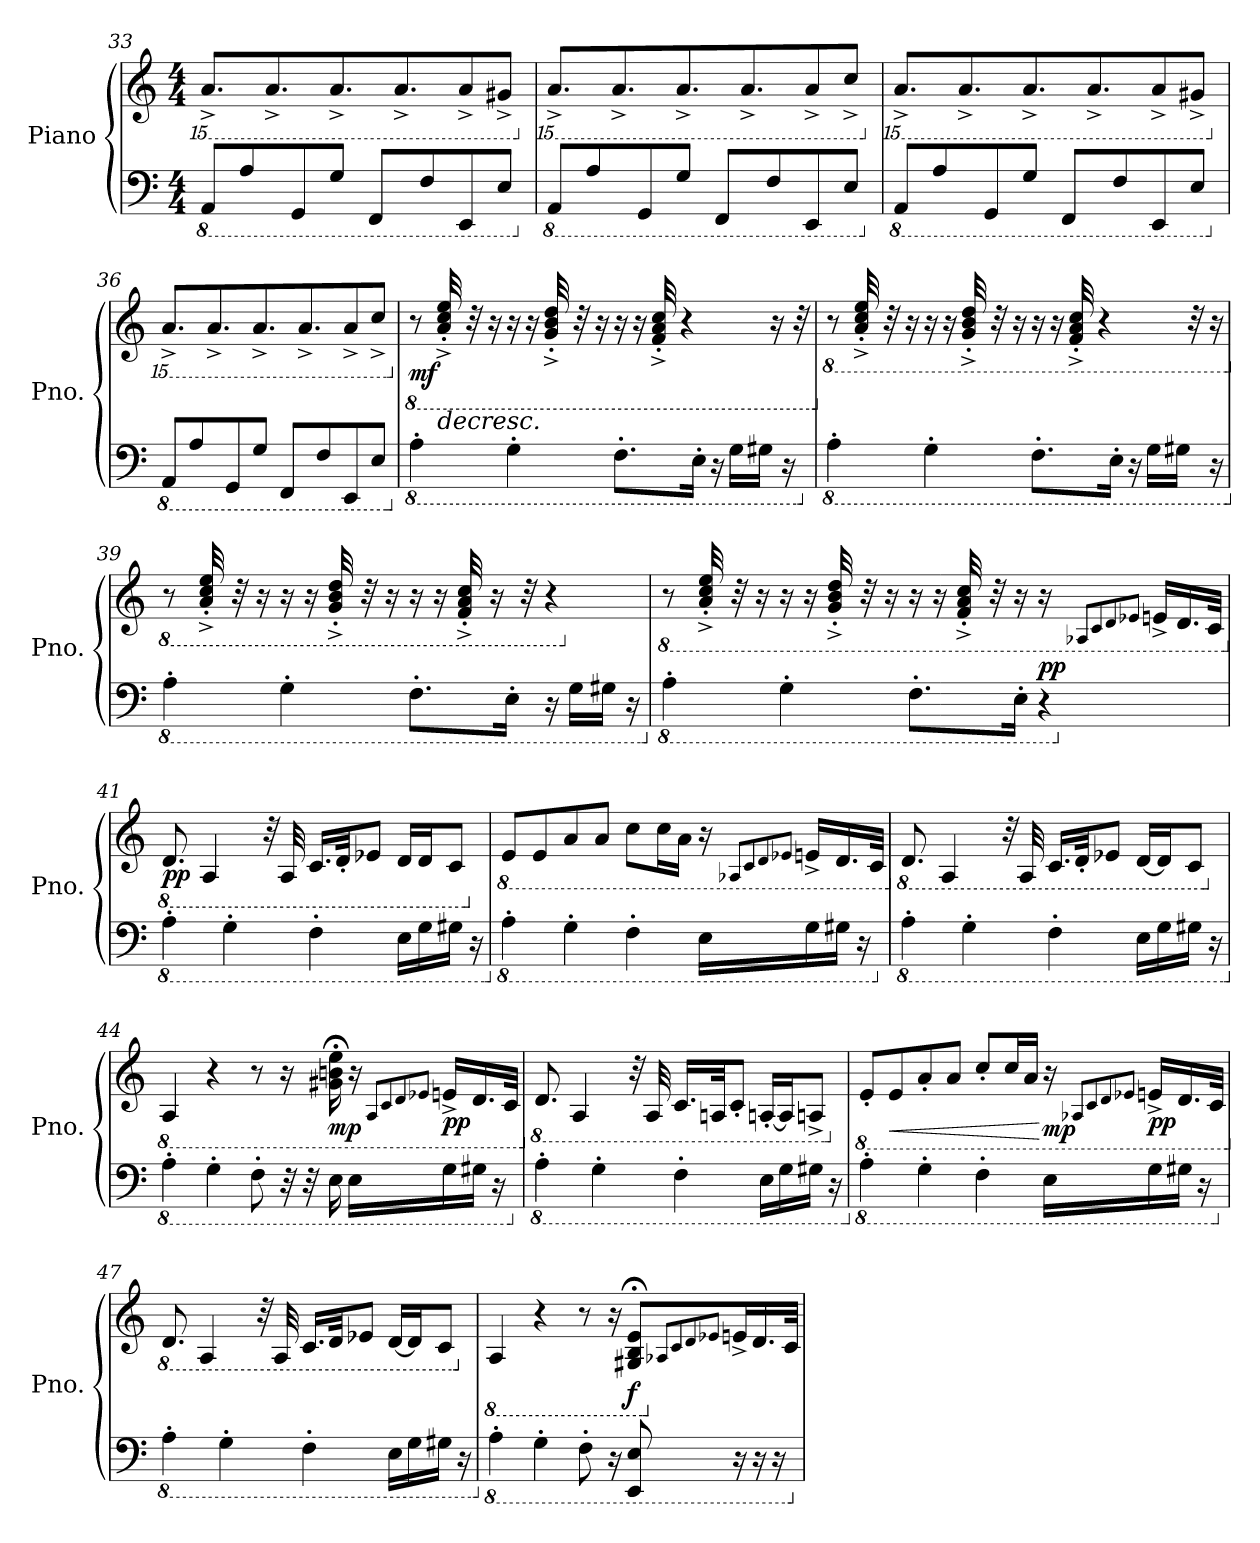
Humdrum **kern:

**kern	**kern	**dynam
*part1	*part1	*part1
*staff2	*staff1	*staff1/2
*I"Piano	*	*
*I'Pno.	*	*
!!LO:LB:g=z
*clefF4	*clefG2	*
*k[]	*k[]	*
*M4/4	*M4/4	*
*8ba	*	*
*	*15ba	*
=33	=33	=33
8AAA/L	8.AA^/L	.
8AA/	.	.
.	8.AA^/	.
8GGG/	.	.
8GG/J	8.AA^/	.
8FFF/L	.	.
.	8.AA^/	.
8FF/	.	.
8EEE/	8AA^/	.
8EE/J	8GG#X^/J	.
=34	=34	=34
*X8ba	*	*
*8ba	*	*
*	*X15ba	*
*	*15ba	*
8AAA/L	8.AA^/L	.
8AA/	.	.
.	8.AA^/	.
8GGG/	.	.
8GG/J	8.AA^/	.
8FFF/L	.	.
.	8.AA^/	.
8FF/	.	.
8EEE/	8AA^/	.
8EE/J	8C^/J	.
=35	=35	=35
*X8ba	*	*
*8ba	*	*
*	*X15ba	*
*	*15ba	*
8AAA/L	8.AA^/L	.
8AA/	.	.
.	8.AA^/	.
8GGG/	.	.
8GG/J	8.AA^/	.
8FFF/L	.	.
.	8.AA^/	.
8FF/	.	.
8EEE/	8AA^/	.
8EE/J	8GG#X^/J	.
=36	=36	=36
*X8ba	*	*
*8ba	*	*
*	*X15ba	*
*	*15ba	*
8AAA/L	8.AA^/L	.
8AA/	.	.
.	8.AA^/	.
8GGG/	.	.
8GG/J	8.AA^/	.
8FFF/L	.	.
.	8.AA^/	.
8FF/	.	.
8EEE/	8AA^/	.
8EE/J	8C^/J	.
!!LO:LB:g=z
=37	=37	=37
*X8ba	*	*
*8ba	*	*
*	*X15ba	*
*	*8ba	*
!	!	!LO:DY:b
4AA'\	8r	mf
!	!	!LO:HP:b
.	32A/'^ 32c/'^ 32e/'^	>
.	32r	.
.	16r	.
4GG'\	16r	.
.	16r	.
.	32G/'^ 32B/'^ 32d/'^	.
.	32r	.
.	16r	.
8.FF'\L	16r	.
.	16r	.
.	32F/'^ 32A/'^ 32c/'^	.
.	4r	.
16EE'\Jk	.	.
16r	.	.
16GG\LL	.	.
16GG#X\JJ	.	.
.	16r	.
16r	.	.
.	32r	.
=38	=38	=38
*X8ba	*	*
*8ba	*	*
*	*X8ba	*
*	*8ba	*
4AA'\	8r	.
.	32A/'^ 32c/'^ 32e/'^	.
.	32r	.
.	16r	.
4GG'\	16r	.
.	16r	.
.	32G/'^ 32B/'^ 32d/'^	.
.	32r	.
.	16r	.
8.FF'\L	16r	.
.	16r	.
.	32F/'^ 32A/'^ 32c/'^	.
.	4r	.
16EE'\Jk	.	.
16r	.	.
16GG\LL	.	.
16GG#X\JJ	.	.
.	32r	.
16r	16r	.
!!LO:LB:g=z
=39	=39	=39
*X8ba	*	*
*8ba	*	*
*	*X8ba	*
*	*8ba	*
4AA'\	8r	.
.	32A/'^ 32c/'^ 32e/'^	.
.	32r	.
.	16r	.
4GG'\	16r	.
.	16r	.
.	32G/'^ 32B/'^ 32d/'^	.
.	32r	.
.	16r	.
8.FF'\L	16r	.
.	16r	.
.	32F/'^ 32A/'^ 32c/'^	.
.	16r	.
16EE'\Jk	.	.
.	32r	.
16r	4r	.
16GG\LL	.	.
16GG#X\JJ	.	.
16r	.	.
=40	=40	=40
*X8ba	*	*
*8ba	*	*
*	*X8ba	*
*	*8ba	*
4AA'\	8r	.
.	32A/'^ 32c/'^ 32e/'^	.
.	32r	.
.	16r	.
4GG'\	16r	.
.	16r	.
.	32G/'^ 32B/'^ 32d/'^	.
.	32r	.
.	16r	.
8.FF'\L	16r	.
.	16r	.
.	32F/'^ 32A/'^ 32c/'^	.
.	32r	.
16EE'\Jk	16r	.
!	!	!LO:DY:a=2
4r	16r	pp
.	8qAA-X/L	.
.	8qC/	.
.	8qD/	.
.	8qE-X/J	.
.	16En^/LL	.
.	16.D/	.
.	32C/JJk	.
.	.	]
!!LO:PB:g=z
=41	=41	=41
*X8ba	*	*
*8ba	*	*
*	*X8ba	*
*	*8ba	*
!	!	!LO:DY:b
4AA'\	8.D/	pp
.	4AA/	.
4GG'\	.	.
.	32r	.
.	32AA/	.
4FF'\	16.C/LL	.
.	32D'/JK	.
.	8E-X/J	.
16EE\LL	16D/LL	.
16GG\	16D/J	.
16GG#X\JJ	8C/J	.
16r	.	.
=42	=42	=42
*X8ba	*	*
*8ba	*	*
*	*X8ba	*
*	*8ba	*
4AA'\	8E/L	.
.	8E/	.
*8ba	*	*
4GG'\	8A/	.
.	8A/J	.
4FF'\	8c\L	.
.	16c\L	.
.	16A\JJ	.
16EE\LL	16r	.
.	8qAA-X/L	.
.	8qC/	.
.	8qD/	.
.	8qE-X/J	.
16GG\	16En^/LL	.
16GG#X\JJ	16.D/	.
16r	.	.
.	32C/JJk	.
=43	=43	=43
*X8ba	*	*
*X8ba	*	*
*8ba	*	*
*	*X8ba	*
*	*8ba	*
4AA'\	8.D/	.
.	4AA/	.
4GG'\	.	.
.	32r	.
.	32AA/	.
4FF'\	16.C/LL	.
.	32D'/JK	.
.	8E-X/J	.
16EE\LL	[16D/LL	.
16GG\	16D/J]	.
16GG#X\JJ	8C/J	.
16r	.	.
!!LO:LB:g=z
=44	=44	=44
*X8ba	*	*
*8ba	*	*
*	*X8ba	*
*	*8ba	*
4AA'\	4AA/	.
*8ba	*	*
4GG'\	4r	.
8FF'\	8r	.
32r	16r	.
32r	.	.
!	!	!LO:DY:b
16EE\	16G#X\;< 16Bn\;< 16e\;<	mp
16EE\LL	16r	.
.	8qAA/L	.
.	8qC/	.
.	8qD/	.
.	8qE-X/J	.
!	!	!LO:DY:b
16GG\	16En^/LL	pp
16GG#X\JJ	16.D/	.
16r	.	.
.	32C/JJk	.
=45	=45	=45
*X8ba	*	*
*X8ba	*	*
*8ba	*	*
*	*X8ba	*
*	*8ba	*
4AA'\	8.D/	.
.	4AA/	.
*8ba	*	*
4GG'\	.	.
.	32r	.
.	32AA/	.
4FF'\	16.C/LL	.
.	32AAn/JK	.
.	8C'/J	.
16EE\LL	[16AAn'/LL	.
16GG\	16AA/J]	.
16GG#X\JJ	8AAn^/J	.
16r	.	.
!!LO:LB:g=z
=46	=46	=46
*X8ba	*	*
*X8ba	*	*
*8ba	*	*
*	*X8ba	*
*	*8ba	*
4AA'\	8E'/L	.
!	!	!LO:HP:b
.	8E/	<
4GG'\	8A'/	.
.	8A/J	.
4FF'\	8c'/L	.
.	16c/L	.
.	16A/JJ	.
!	!	!LO:DY:n=1:b
16EE\LL	16r	[ mp
.	8qAA-X/L	.
.	8qC/	.
.	8qD/	.
.	8qE-X/J	.
!	!	!LO:DY:n=2:b
16GG\	16En^/LL	pp
16GG#X\JJ	16.D/	.
16r	.	.
.	32C/JJk	.
=47	=47	=47
*X8ba	*	*
*8ba	*	*
*	*X8ba	*
*	*8ba	*
4AA'\	8.D/	.
.	4AA/	.
4GG'\	.	.
.	32r	.
.	32AA/	.
4FF'\	16.C/LL	.
.	32D/JK	.
.	8E-X/J	.
16EE\LL	[16D/LL	.
16GG\	16D/J]	.
16GG#X\JJ	8C/J	.
16r	.	.
=48	=48	=48
*X8ba	*	*
*8ba	*	*
*	*X8ba	*
*	*8ba	*
4AA'\	4AA/	.
4GG'\	4r	.
8FF'\	8r	.
16r	16r	.
!	!	!LO:DY:b
8EEE/ 8EE/	8GG#X/;< 8BB/;< 8E/;<L	f
*	*X8ba	*
.	8qA-X/L	.
.	8qc/	.
.	8qd/	.
.	8qe-X/J	.
16r	16en^/L	.
16r	16.d/	.
16r	.	.
.	32c/JJk	.
*X8ba	*	*
=	=	=
*-	*-	*-
